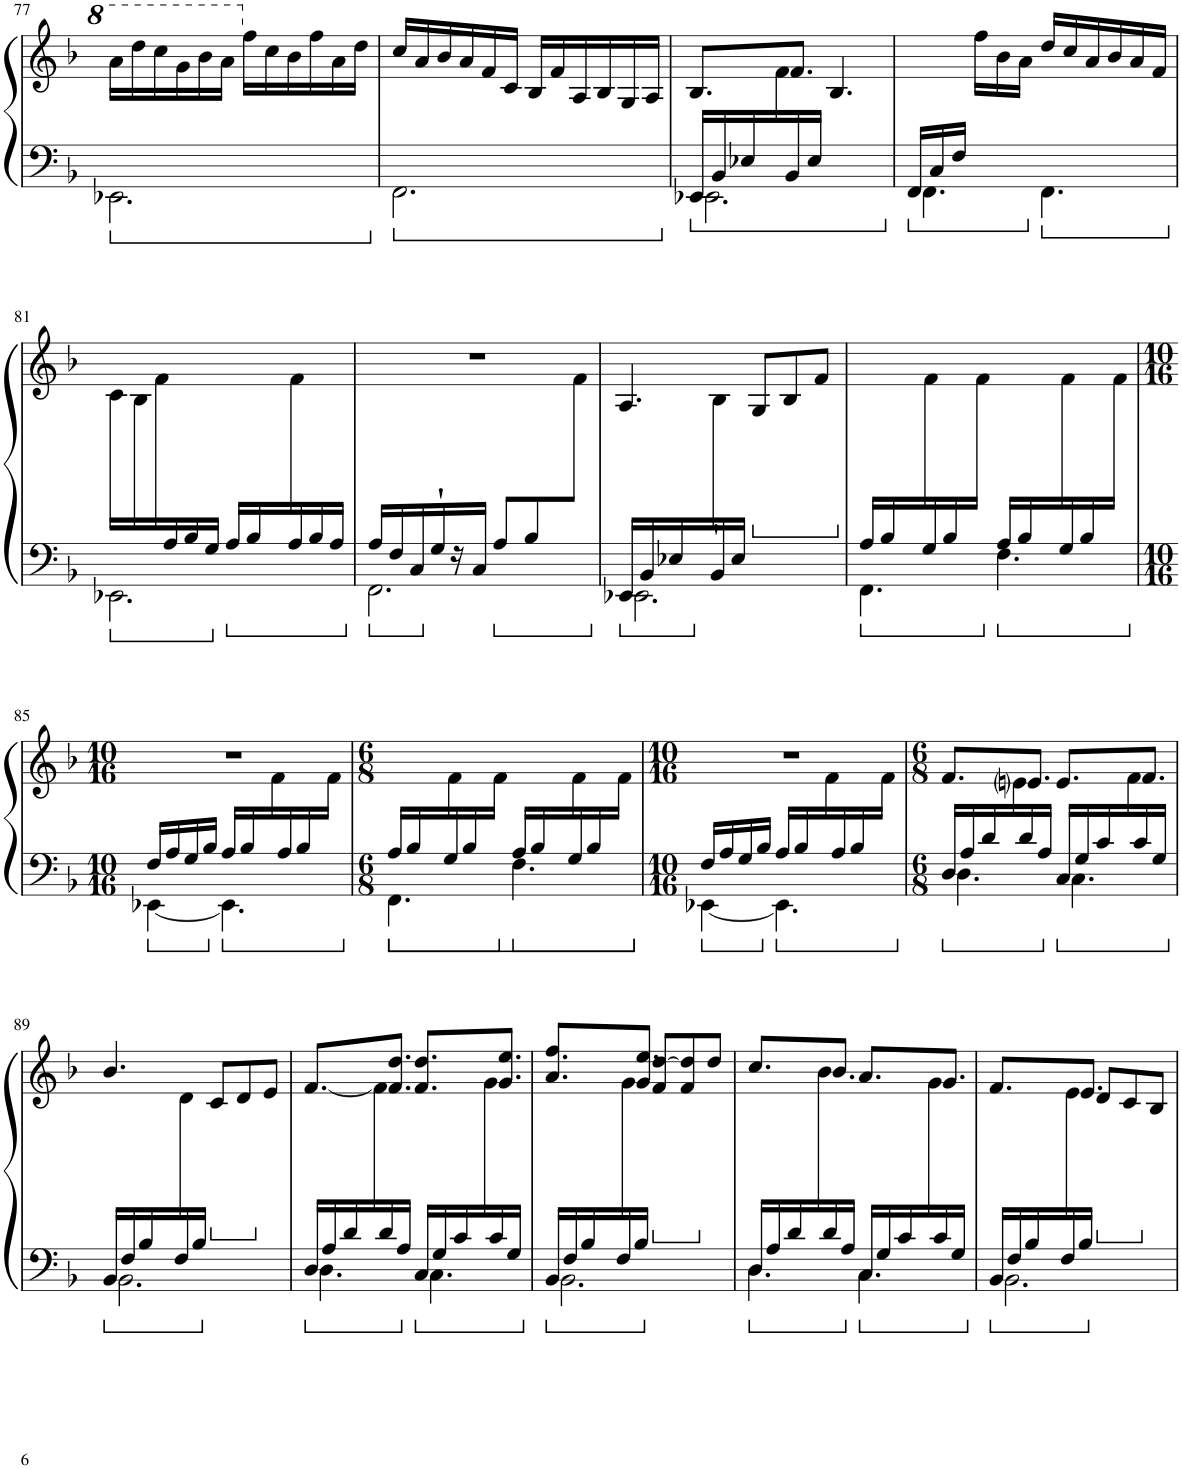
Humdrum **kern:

**kern	**kern
*part1	*part1
*staff2	*staff1
*I"Piano	*
*I'Pno.	*
!!LO:PB:g=z
*clefF4	*clefG2
*k[b-]	*k[b-]
*M6/8	*M6/8
=77	=77
*^	*
2.ryy	2.EE-X\	16aa\LL
.	.	16ddd\
.	.	16ccc\
.	.	16gg\
.	.	16bb-\
.	.	16aa\JJ
.	.	16ff\LL
.	.	16cc\
.	.	16b-\
.	.	16ff\
.	.	16a\
.	.	16dd\JJ
=78	=78	=78
2.ryy	2.FF\	16cc/LL
.	.	16a/
.	.	16b-/
.	.	16a/
.	.	16f/
.	.	16c/JJ
.	.	16B-/LL
.	.	16f/
.	.	16A/
.	.	16B-/
.	.	16G/
.	.	16A/JJ
=79	=79	=79
*	*	*^
16EE-X/LL	2.EE-\	8.B-/L	8.ryy
16BB-/	.	.	.
16E-X/	.	.	.
16ryy	.	8.f/J	16f\
16BB-/	.	.	2ryy
16E-/JJ	.	.	.
8ryy	.	4.B-/	.
4ryy	.	.	.
*	*	*v	*v
=80	=80	=80
16FF/LL	4.FF\	8.ryy
16C/	.	.
16F/JJ	.	.
8.ryy	.	16ff\LL
.	.	16b-\
.	.	16a\JJ
8ryy	4.FF\	16dd/LL
.	.	16cc/
4ryy	.	16a/
.	.	16b-/
.	.	16a/
.	.	16f/JJ
!!LO:LB:g=z
=81	=81	=81
*	*	*^
*	*	*ped	*
8.ryy	2.EE-X\	2.ryy	16c\LL
.	.	.	16B-\
.	.	.	16f\
16A/	.	.	16ryy
*	*	*v	*v
16B-/	.	.
16G/JJ	.	.
*Xped	*	*
16A/LL	.	.
16B-/	.	.
*	*	*^
16ryy	.	.	16f\
16A/	.	.	8.ryy
16B-/	.	.	.
16A/JJ	.	.	.
=82	=82	=82	=82
16A/LL	2.FF\	2.r	8ryy
16F/	.	.	.
*	*	*v	*v
16C/	.	.
16G`/	.	.
16r	.	.
16C/JJ	.	.
*ped	*	*
8A/L	.	.
8B-/	.	.
*	*	*^
8ryy	.	.	8f\J
=83	=83	=83	=83
*	*	*Xped	*
16EE-X/LL	2.EE-\	4.A/	8.ryy
16BB-/	.	.	.
16E-X/	.	.	.
16ryy	.	.	16B-`\
16BB-/	.	.	2ryy
16E-/JJ	.	.	.
*	*	*ped	*
8ryy	.	8G/L	.
4ryy	.	8B-/	.
.	.	8f/J	.
=84	=84	=84	=84
*	*	*Xped	*
4.FF\	16A/LL	2.ryy	8ryy
.	16B-/	.	.
.	16ryy	.	16f\
.	16G/	.	8ryy
.	16B-/	.	.
.	16ryy	.	16f\JJ
4.F\	16A/LL	.	8ryy
.	16B-/	.	.
.	16ryy	.	16f\
.	16G/	.	8ryy
.	16B-/	.	.
.	16ryy	.	16f\JJ
!!LO:LB:g=z	!!
=85	=85	=85	=85
*M10/16	*	*M10/16	*
16F/LL	[4EE-X\	8%5r	4.ryy
16A/	.	.	.
16G/	.	.	.
16B-/JJ	.	.	.
*ped	*	*	*
16A/LL	4.EE-\]	.	.
16B-/	.	.	.
16ryy	.	.	16f\
16A/	.	.	8ryy
16B-/	.	.	.
16ryy	.	.	16f\JJ
=86	=86	=86	=86
*M6/8	*	*M6/8	*
*	*	*Xped	*
4.FF\	16A/LL	2.ryy	8ryy
.	16B-/	.	.
.	16ryy	.	16f\
.	16G/	.	8ryy
.	16B-/	.	.
.	16ryy	.	16f\JJ
4.F\	16A/LL	.	8ryy
.	16B-/	.	.
.	16ryy	.	16f\
.	16G/	.	8ryy
.	16B-/	.	.
.	16ryy	.	16f\JJ
=87	=87	=87	=87
*M10/16	*	*M10/16	*
16F/LL	[4EE-X\	8%5r	4.ryy
16A/	.	.	.
16G/	.	.	.
16B-/JJ	.	.	.
*ped	*	*	*
16A/LL	4.EE-\]	.	.
16B-/	.	.	.
16ryy	.	.	16f\
16A/	.	.	8ryy
16B-/	.	.	.
16ryy	.	.	16f\JJ
=88	=88	=88	=88
*M6/8	*	*M6/8	*
*	*	*Xped	*
16D/LL	4.D\	8.f/L	8.ryy
16A/	.	.	.
16d/	.	.	.
16ryy	.	8.eni/J	16e\
16d/	.	.	16ryy
*	*	*v	*v
16A/JJ	.	.
16C/LL	4.C\	8.e/L
16G/	.	.
16c/	.	.
*	*	*^
16ryy	.	8.f/J	16f\
16c/	.	.	8ryy
16G/JJ	.	.	.
!!LO:LB:g=z	!!
=89	=89	=89	=89
16BB-/LL	2.BB-\	4.b-/	8.ryy
16F/	.	.	.
16B-/	.	.	.
16ryy	.	.	16d\
16F/	.	.	2ryy
16B-/JJ	.	.	.
*	*	*ped	*
8ryy	.	8c/L	.
4ryy	.	8d/	.
*	*	*Xped	*
.	.	8e/J	.
=90	=90	=90	=90
16D/LL	4.D\	[8.f/L	8.ryy
16A/	.	.	.
16d/	.	.	.
16ryy	.	8.f/] 8.dd/J	16f\
16d/	.	.	16ryy
*	*	*v	*v
16A/JJ	.	.
16C/LL	4.C\	8.f/ 8.dd/L
16G/	.	.
16c/	.	.
*	*	*^
16ryy	.	8.g/ 8.ee/J	16g\
16c/	.	.	8ryy
16G/JJ	.	.	.
=91	=91	=91	=91
16BB-/LL	2.BB-\	8.a/ 8.ff/L	8.ryy
16F/	.	.	.
16B-/	.	.	.
16ryy	.	8.g/ 8.ee/J	16g\
16F/	.	.	2ryy
16B-/JJ	.	.	.
*	*	*ped	*
8ryy	.	8f/ [8dd/L	.
4ryy	.	8f/ 8dd/]	.
*	*	*Xped	*
.	.	8dd/J	.
=92	=92	=92	=92
16D/LL	4.D\	8.cc/L	8.ryy
16A/	.	.	.
16d/	.	.	.
16ryy	.	8.b-/J	16b-\
16d/	.	.	16ryy
*	*	*v	*v
16A/JJ	.	.
16C/LL	4.C\	8.a/L
16G/	.	.
16c/	.	.
*	*	*^
16ryy	.	8.g/J	16g\
16c/	.	.	8ryy
16G/JJ	.	.	.
=93	=93	=93	=93
16BB-/LL	2.BB-\	8.f/L	8.ryy
16F/	.	.	.
16B-/	.	.	.
16ryy	.	8.e/J	16e\
16F/	.	.	2ryy
16B-/JJ	.	.	.
*	*	*ped	*
8ryy	.	8d/L	.
4ryy	.	8c/	.
*	*	*Xped	*
.	.	8B-/J	.
*v	*v	*	*
*	*v	*v
=	=
*-	*-
